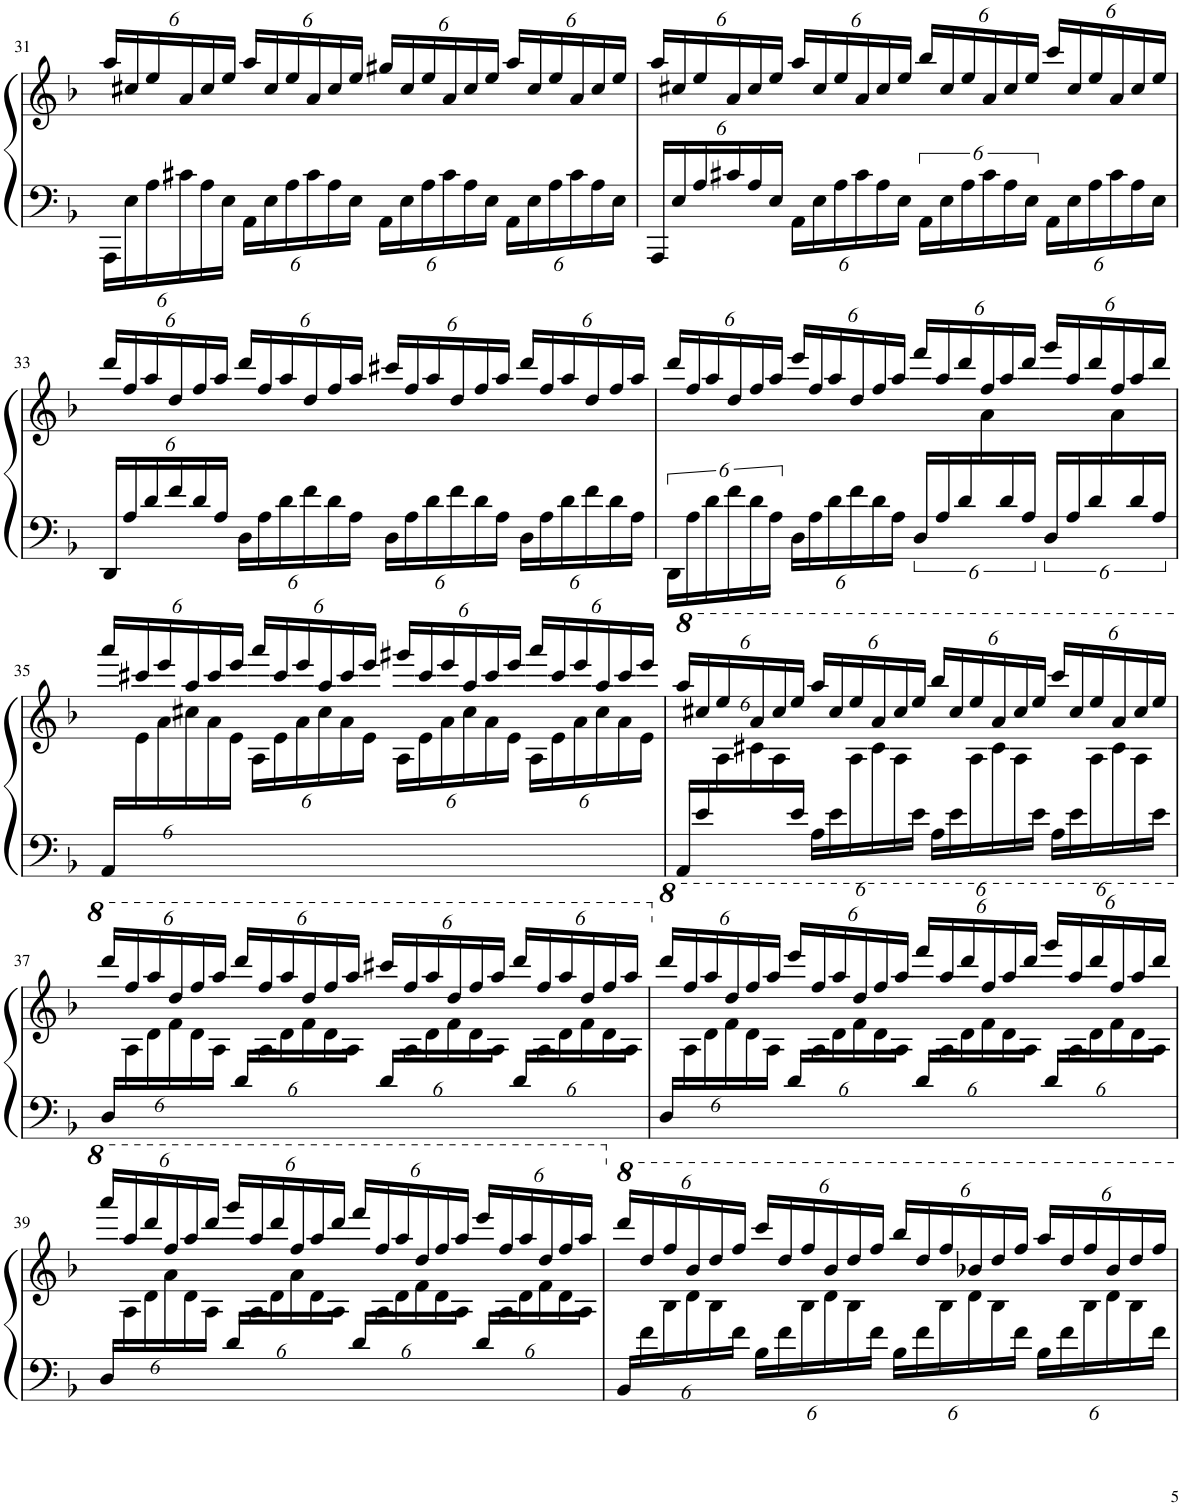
**kern	**kern
*part1	*part1
*staff2	*staff1
*I"Piano	*
*I'Pno.	*
!!LO:PB:g=z
*clefF4	*clefG2
*k[b-]	*k[b-]
*M4/4	*M4/4
*Xbrackettup	*Xbrackettup
=31	=31
24AAA\LL	24aa/LL
24E\	24cc#X/
24A\	24ee/
24c#X\	24a/
24A\	24cc#/
24E\JJ	24ee/JJ
24AA\LL	24aa/LL
24E\	24cc#/
24A\	24ee/
24c#\	24a/
24A\	24cc#/
24E\JJ	24ee/JJ
24AA\LL	24gg#X/LL
24E\	24cc#/
24A\	24ee/
24c#\	24a/
24A\	24cc#/
24E\JJ	24ee/JJ
24AA\LL	24aa/LL
24E\	24cc#/
24A\	24ee/
24c#\	24a/
24A\	24cc#/
24E\JJ	24ee/JJ
=32	=32
24AAA/LL	24aa/LL
24E/	24cc#X/
24A/	24ee/
24c#X/	24a/
24A/	24cc#/
24E/JJ	24ee/JJ
24AA\LL	24aa/LL
24E\	24cc#/
24A\	24ee/
24c#\	24a/
24A\	24cc#/
24E\JJ	24ee/JJ
*brackettup	*
24AA\LL	24bb-/LL
24E\	24cc#/
24A\	24ee/
24c#\	24a/
24A\	24cc#/
24E\JJ	24ee/JJ
*Xbrackettup	*
24AA\LL	24ccc/LL
24E\	24cc#/
24A\	24ee/
24c#\	24a/
24A\	24cc#/
24E\JJ	24ee/JJ
!!LO:LB:g=z
=33	=33
24DD/LL	24ddd/LL
24A/	24ff/
24d/	24aa/
24f/	24dd/
24d/	24ff/
24A/JJ	24aa/JJ
24D\LL	24ddd/LL
24A\	24ff/
24d\	24aa/
24f\	24dd/
24d\	24ff/
24A\JJ	24aa/JJ
24D\LL	24ccc#X/LL
24A\	24ff/
24d\	24aa/
24f\	24dd/
24d\	24ff/
24A\JJ	24aa/JJ
24D\LL	24ddd/LL
24A\	24ff/
24d\	24aa/
24f\	24dd/
24d\	24ff/
24A\JJ	24aa/JJ
=34	=34
*brackettup	*
*	*^
24DD\LL	24ddd/LL	8ryy
24A\	24ff/	.
24d\	24aa/	.
*	*v	*v
24f\	24dd/
24d\	24ff/
24A\JJ	24aa/JJ
*Xbrackettup	*
24D\LL	24eee/LL
24A\	24ff/
24d\	24aa/
24f\	24dd/
24d\	24ff/
24A\JJ	24aa/JJ
*brackettup	*
24D/LL	24fff/LL
24A/	24aa/
24d/	24ddd/
*	*^
24ryy	24ff/	24a\
24d/	24aa/	24%5ryy
24A/JJ	24ddd/JJ	.
24D/LL	24ggg/LL	.
24A/	24aa/	.
24d/	24ddd/	.
24ryy	24ff/	24a\
24d/	24aa/	12ryy
24A/JJ	24ddd/JJ	.
!!LO:LB:g=z	!!
=35	=35	=35
*Xbrackettup	*	*
24AA/LL	24aaa/LL	24ryy
24%23ryy	24ccc#X/	24e\
.	24eee/	24a\
.	24aa/	24cc#X\
.	24ccc#/	24a\
.	24eee/JJ	24e\JJ
.	24aaa/LL	24A\LL
.	24ccc#/	24e\
.	24eee/	24a\
.	24aa/	24cc#\
.	24ccc#/	24a\
.	24eee/JJ	24e\JJ
.	24ggg#X/LL	24A\LL
.	24ccc#/	24e\
.	24eee/	24a\
.	24aa/	24cc#\
.	24ccc#/	24a\
.	24eee/JJ	24e\JJ
.	24aaa/LL	24A\LL
.	24ccc#/	24e\
.	24eee/	24a\
.	24aa/	24cc#\
.	24ccc#/	24a\
.	24eee/JJ	24e\JJ
=36	=36	=36
*	*8va	*
24AA/LL	24aaa/LL	12ryy
24e/	24ccc#X/	.
8ryy	24eee/	24a\
.	24aa/	24cc#X\
.	24ccc#/	24a\
24e/JJ	24eee/JJ	8ryy
24A\LL	24aaa/LL	.
24e\	24ccc#/	.
8ryy	24eee/	24a\
.	24aa/	24cc#\
.	24ccc#/	24a\
24e\JJ	24eee/JJ	8ryy
24A\LL	24bbb-/LL	.
24e\	24ccc#/	.
8ryy	24eee/	24a\
.	24aa/	24cc#\
.	24ccc#/	24a\
24e\JJ	24eee/JJ	8ryy
24A\LL	24cccc/LL	.
24e\	24ccc#/	.
8ryy	24eee/	24a\
.	24aa/	24cc#\
.	24ccc#/	24a\
24e\JJ	24eee/JJ	24ryy
!!LO:LB:g=z	!!
=37	=37	=37
24D/LL	24dddd/LL	24ryy
24%5ryy	24fff/	24a\
.	24aaa/	24dd\
.	24ddd/	24ff\
.	24fff/	24dd\
.	24aaa/JJ	24a\JJ
24d/LL	24dddd/LL	24ryy
24%5ryy	24fff/	24a\
.	24aaa/	24dd\
.	24ddd/	24ff\
.	24fff/	24dd\
.	24aaa/JJ	24a\JJ
24d/LL	24cccc#X/LL	24ryy
24%5ryy	24fff/	24a\
.	24aaa/	24dd\
.	24ddd/	24ff\
.	24fff/	24dd\
.	24aaa/JJ	24a\JJ
24d/LL	24dddd/LL	24ryy
24%5ryy	24fff/	24a\
.	24aaa/	24dd\
.	24ddd/	24ff\
.	24fff/	24dd\
.	24aaa/JJ	24a\JJ
=38	=38	=38
*	*X8va	*
*	*8va	*
24D/LL	24dddd/LL	24ryy
24%5ryy	24fff/	24a\
.	24aaa/	24dd\
.	24ddd/	24ff\
.	24fff/	24dd\
.	24aaa/JJ	24a\JJ
24d/LL	24eeee/LL	24ryy
24%5ryy	24fff/	24a\
.	24aaa/	24dd\
.	24ddd/	24ff\
.	24fff/	24dd\
.	24aaa/JJ	24a\JJ
24d/LL	24ffff/LL	24ryy
24%5ryy	24aaa/	24a\
.	24dddd/	24dd\
.	24fff/	24ff\
.	24aaa/	24dd\
.	24dddd/JJ	24a\JJ
24d/LL	24gggg/LL	24ryy
24%5ryy	24aaa/	24a\
.	24dddd/	24dd\
.	24fff/	24ff\
.	24aaa/	24dd\
.	24dddd/JJ	24a\JJ
!!LO:LB:g=z	!!
=39	=39	=39
24D/LL	24aaaa/LL	24ryy
24%5ryy	24aaa/	24a\
.	24dddd/	24dd\
.	24fff/	24aa\
.	24aaa/	24dd\
.	24dddd/JJ	24a\JJ
24d/LL	24gggg/LL	24ryy
24%5ryy	24aaa/	24a\
.	24dddd/	24dd\
.	24fff/	24aa\
.	24aaa/	24dd\
.	24dddd/JJ	24a\JJ
24d/LL	24ffff/LL	24ryy
24%5ryy	24fff/	24a\
.	24aaa/	24dd\
.	24ddd/	24ff\
.	24fff/	24dd\
.	24aaa/JJ	24a\JJ
24d/LL	24eeee/LL	24ryy
24%5ryy	24fff/	24a\
.	24aaa/	24dd\
.	24ddd/	24ff\
.	24fff/	24dd\
.	24aaa/JJ	24a\JJ
=40	=40	=40
*	*X8va	*
24BB-\LL	24dddd/LL	12ryy
24f\	24ddd/	.
8ryy	24fff/	24b-\
.	24bb-/	24dd\
.	24ddd/	24b-\
24f\JJ	24fff/JJ	8ryy
24B-\LL	24cccc/LL	.
24f\	24ddd/	.
8ryy	24fff/	24b-\
.	24bb-/	24dd\
.	24ddd/	24b-\
24f\JJ	24fff/JJ	8ryy
24B-\LL	24bbb-/LL	.
24f\	24ddd/	.
8ryy	24fff/	24b-\
.	24bb-X/	24dd\
.	24ddd/	24b-\
24f\JJ	24fff/JJ	8ryy
24B-\LL	24aaa/LL	.
24f\	24ddd/	.
8ryy	24fff/	24b-\
.	24bb-/	24dd\
.	24ddd/	24b-\
24f\JJ	24fff/JJ	24ryy
*	*v	*v
=	=
*-	*-
